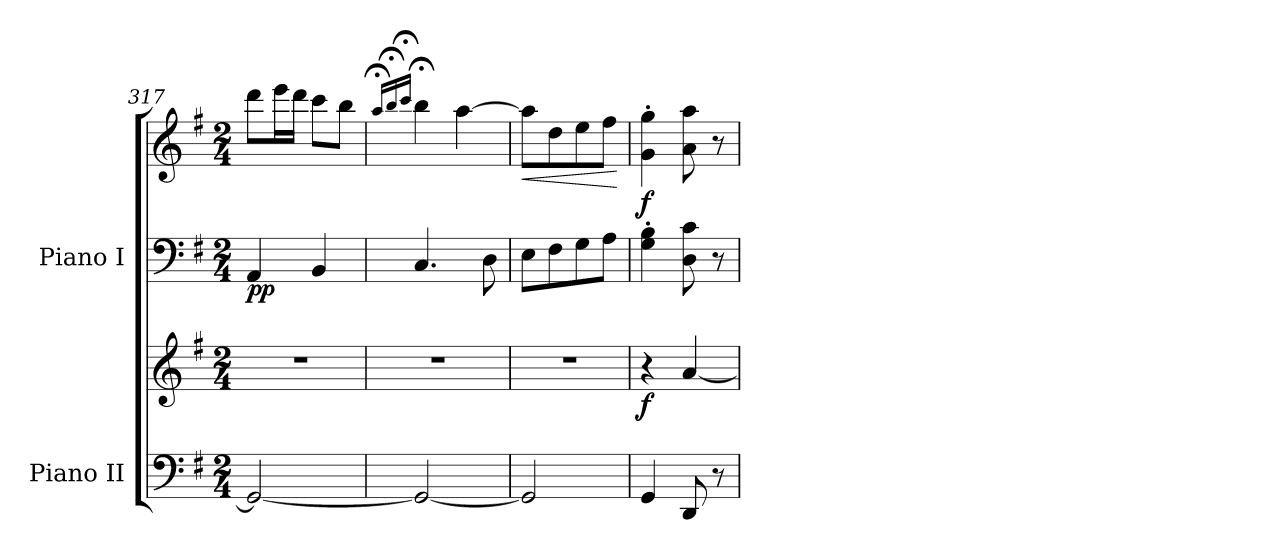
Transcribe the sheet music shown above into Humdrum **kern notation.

**kern	**kern	**dynam	**kern	**kern	**dynam
*part2	*part2	*part2	*part1	*part1	*part1
*staff4	*staff3	*staff3/4	*staff2	*staff1	*staff1/2
*I"Piano II	*	*	*I"Piano I	*	*
*I'Pno. II	*	*	*I'Pno. I	*	*
*clefF4	*clefG2	*	*clefF4	*clefG2	*
*k[f#]	*k[f#]	*	*k[f#]	*k[f#]	*
*M2/4	*M2/4	*	*M2/4	*M2/4	*
=317	=317	=317	=317	=317	=317
!	!	!	!	!	!LO:DY:b=2
2GG!/_	2r	.	4AA/	8ddd\L	pp
.	.	.	.	16eee\L	.
.	.	.	.	16ddd\JJ	.
.	.	.	4BB/	8ccc\L	.
.	.	.	.	8bb\J	.
=318	=318	=318	=318	=318	=318
.	.	.	.	16qaa;</LL	.
.	.	.	.	16qbb;</	.
.	.	.	.	16qccc;</JJ	.
2GG!/_	2r	.	4.C/	4bb;<\	.
.	.	.	.	[4aa\	.
.	.	.	8D\	.	.
=319	=319	=319	=319	=319	=319
!	!	!	!	!	!LO:HP:b
2GG!/]	2r	.	8E\L	8aa\L]	<
.	.	.	8F#\	8dd\	.
.	.	.	8G\	8ee\	.
.	.	.	8A\J	8ff#\J	.
.	.	.	.	.	[
=320	=320	=320	=320	=320	=320
!	!	!LO:DY:b	!	!	!LO:DY:b
4GG!/	4r	f	4G\' 4B\'	4g\' 4gg\'	f
8DD!/	[4a!/	.	8D\ 8c\	8a\ 8aa\	.
8r	.	.	8r	8r	.
=	=	=	=	=	=
*-	*-	*-	*-	*-	*-
